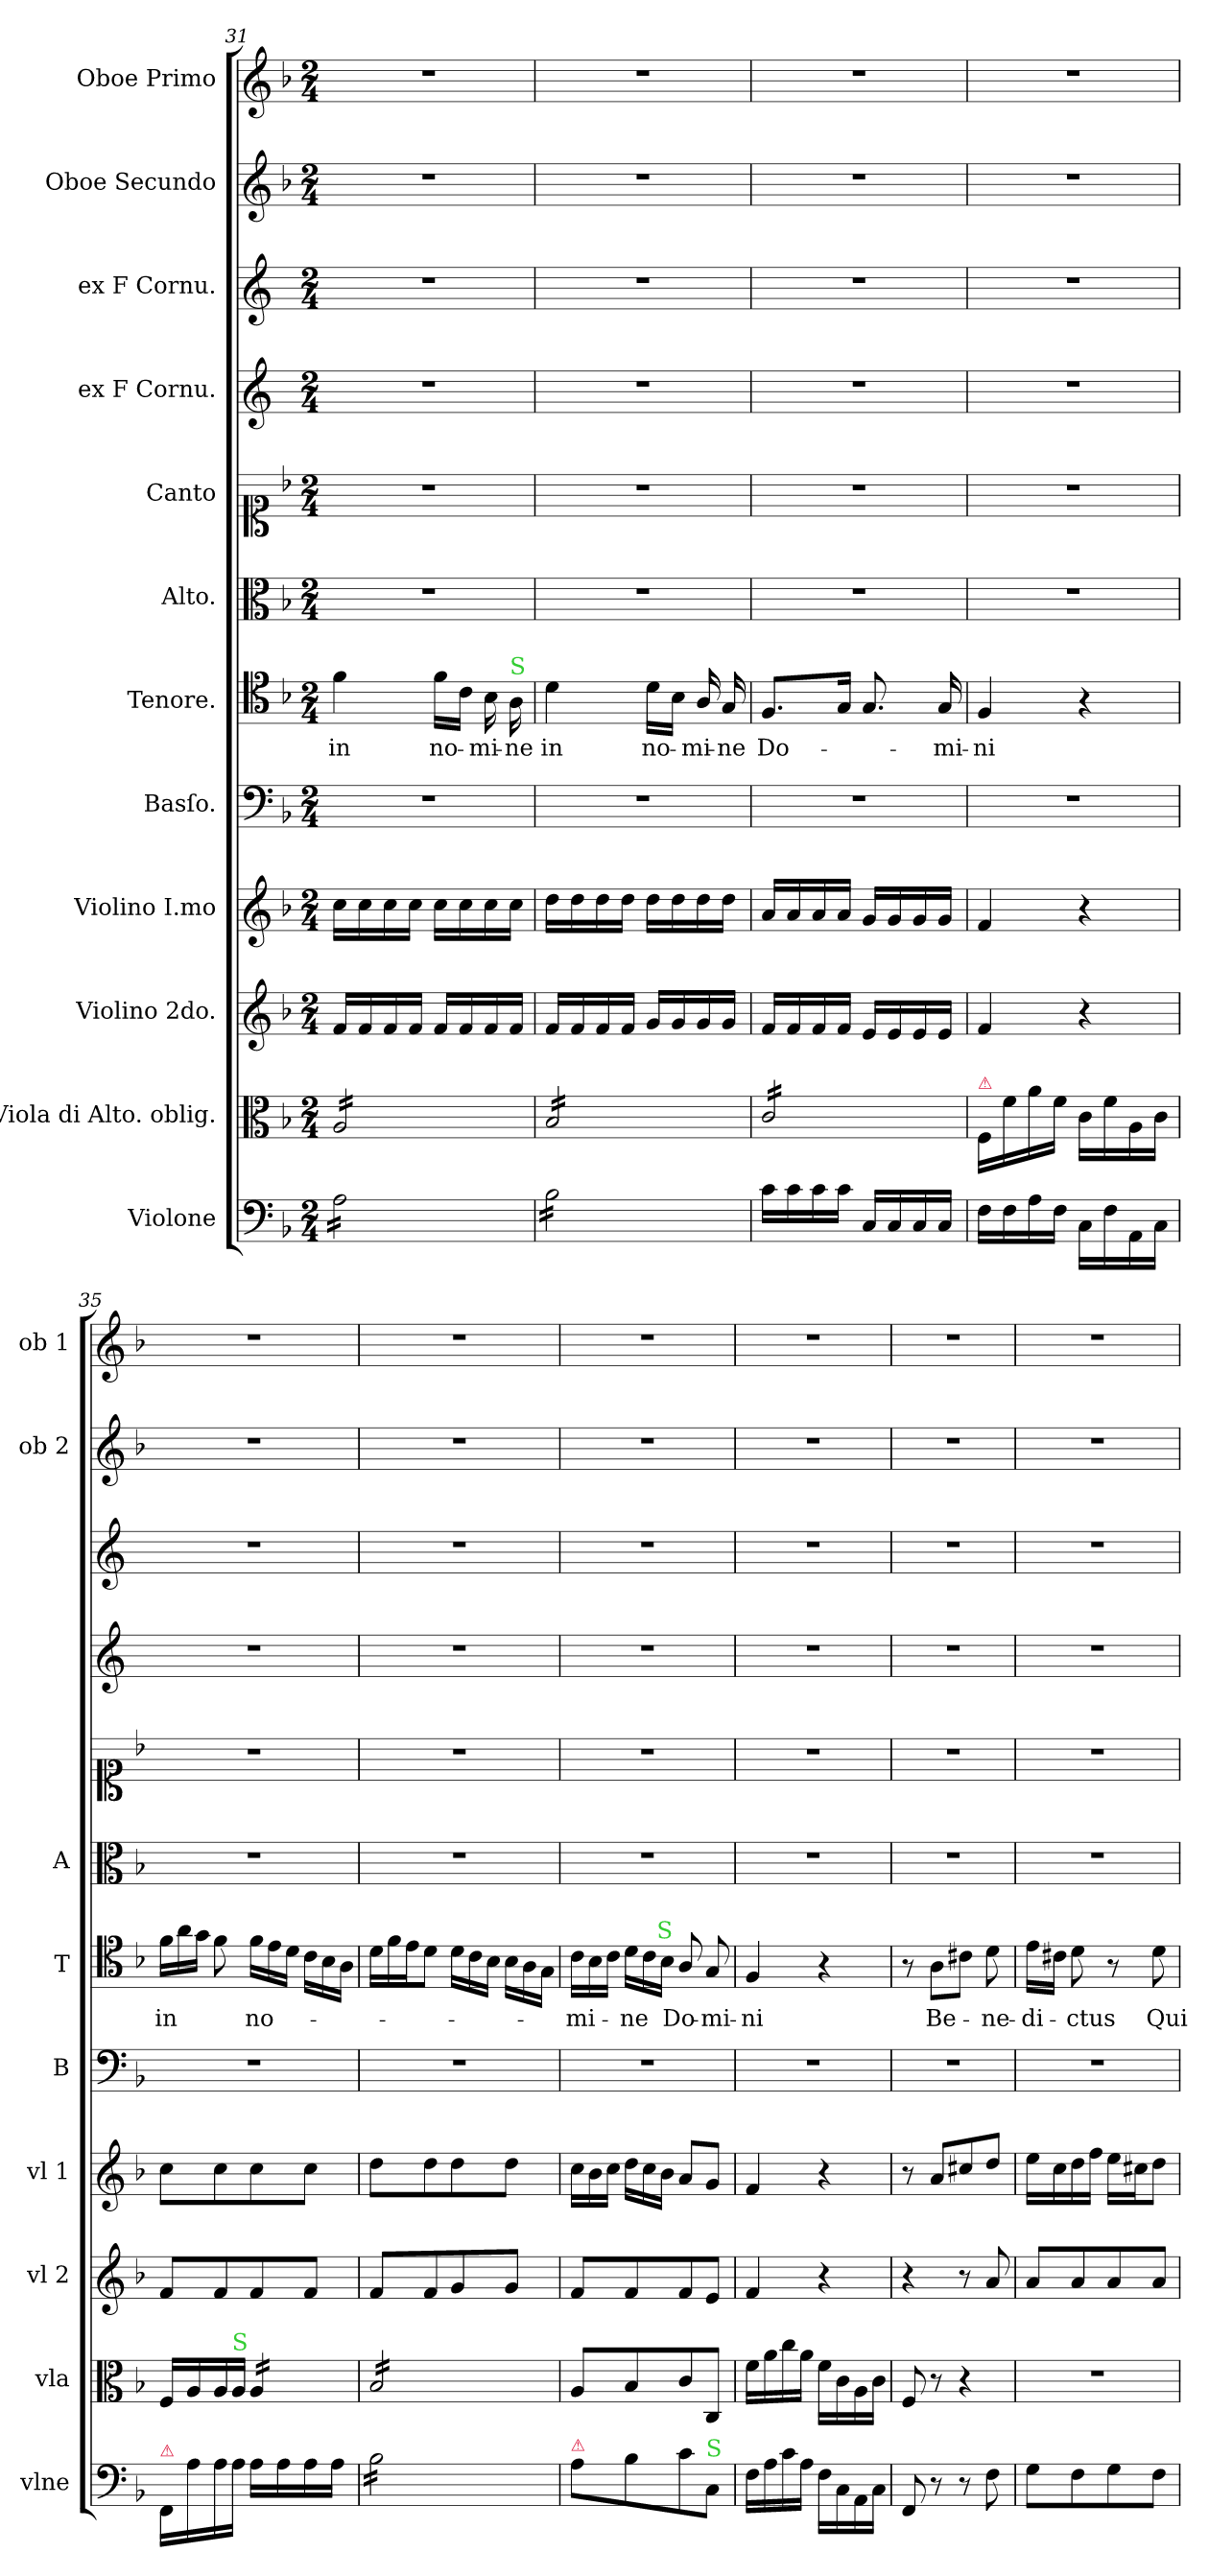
**kern	**kern	**kern	**kern	**kern	**kern	**text	**kern	**kern	**kern	**kern	**kern	**kern
*part12	*part11	*part10	*part9	*part8	*part7	*part7	*part6	*part5	*part4	*part3	*part2	*part1
*staff12	*staff11	*staff10	*staff9	*staff8	*staff7	*staff7	*staff6	*staff5	*staff4	*staff3	*staff2	*staff1
*I"Violone	*I"Viola di Alto. oblig.	*I"Violino 2do.	*I"Violino I.mo	*I"Basſo.	*I"Tenore.	*	*I"Alto.	*I"Canto	*I"ex F Cornu.	*I"ex F Cornu.	*I"Oboe Secundo	*I"Oboe Primo
*I'vlne	*I'vla	*I'vl 2	*I'vl 1	*I'B	*I'T	*	*I'A	*	*	*	*I'ob 2	*I'ob 1
*clefF4	*clefC3	*clefG2	*clefG2	*clefF4	*clefC4	*	*clefC3	*clefC1	*clefG2	*clefG2	*clefG2	*clefG2
*ITrd8c12	*	*	*	*	*	*	*	*	*ITrd4c7	*ITrd4c7	*	*
*k[b-]	*k[b-]	*k[b-]	*k[b-]	*k[b-]	*k[b-]	*	*k[b-]	*k[b-]	*k[b-]	*k[b-]	*k[b-]	*k[b-]
*F:	*F:	*F:	*F:	*F:	*F:	*	*F:	*F:	*F:	*F:	*F:	*F:
*M2/4	*M2/4	*M2/4	*M2/4	*M2/4	*M2/4	*	*M2/4	*M2/4	*M2/4	*M2/4	*M2/4	*M2/4
=31	=31	=31	=31	=31	=31	=31	=31	=31	=31	=31	=31	=31
*tremolo	*	*	*	*	*	*	*	*	*	*	*	*
*	*tremolo	*	*	*	*	*	*	*	*	*	*	*
16AA\LL	16A/LL	16f/LL	16cc\LL	2r	4f\	in	2r	2r	2r	2r	2r	2r
16AA\	16A/	16f/	16cc\	.	.	.	.	.	.	.	.	.
16AA\	16A/	16f/	16cc\	.	.	.	.	.	.	.	.	.
16AA\	16A/	16f/JJ	16cc\JJ	.	.	.	.	.	.	.	.	.
16AA\	16A/	16f/LL	16cc\LL	.	16f\LL	no-	.	.	.	.	.	.
16AA\	16A/	16f/	16cc\	.	16c\JJ	.	.	.	.	.	.	.
16AA\	16A/	16f/	16cc\	.	16B-\	-mi-	.	.	.	.	.	.
!	!	!	!	!	!LO:TX:a:color=limegreen:t=S	!	!	!	!	!	!	!
16AA\JJ	16A/JJ	16f/JJ	16cc\JJ	.	16A\	-ne	.	.	.	.	.	.
=32	=32	=32	=32	=32	=32	=32	=32	=32	=32	=32	=32	=32
16BB-\LL	16B-/LL	16f/LL	16dd\LL	2r	4d\	in	2r	2r	2r	2r	2r	2r
16BB-\	16B-/	16f/	16dd\	.	.	.	.	.	.	.	.	.
16BB-\	16B-/	16f/	16dd\	.	.	.	.	.	.	.	.	.
16BB-\	16B-/	16f/JJ	16dd\JJ	.	.	.	.	.	.	.	.	.
16BB-\	16B-/	16g/LL	16dd\LL	.	16d\LL	no-	.	.	.	.	.	.
16BB-\	16B-/	16g/	16dd\	.	16B-\JJ	.	.	.	.	.	.	.
16BB-\	16B-/	16g/	16dd\	.	16A/	-mi-	.	.	.	.	.	.
16BB-\JJ	16B-/JJ	16g/JJ	16dd\JJ	.	16G/	-ne	.	.	.	.	.	.
*Xtremolo	*	*	*	*	*	*	*	*	*	*	*	*
=33	=33	=33	=33	=33	=33	=33	=33	=33	=33	=33	=33	=33
16C\LL	16c/LL	16f/LL	16a/LL	2r	8.F/L	Do-	2r	2r	2r	2r	2r	2r
16C\	16c/	16f/	16a/	.	.	.	.	.	.	.	.	.
16C\	16c/	16f/	16a/	.	.	.	.	.	.	.	.	.
16C\JJ	16c/	16f/JJ	16a/JJ	.	16G/Jk	.	.	.	.	.	.	.
16CC/LL	16c/	16e/LL	16g/LL	.	8.G/	.	.	.	.	.	.	.
16CC/	16c/	16e/	16g/	.	.	.	.	.	.	.	.	.
16CC/	16c/	16e/	16g/	.	.	.	.	.	.	.	.	.
16CC/JJ	16c/JJ	16e/JJ	16g/JJ	.	16G/	-mi-	.	.	.	.	.	.
*	*Xtremolo	*	*	*	*	*	*	*	*	*	*	*
=34	=34	=34	=34	=34	=34	=34	=34	=34	=34	=34	=34	=34
!	!LO:TX:a:color=crimson:t=⚠	!	!	!	!	!	!	!	!	!	!	!
16FF\LL	16F/LL	4f/	4f/	2r	4F/	-ni	2r	2r	2r	2r	2r	2r
16FF\	16f\	.	.	.	.	.	.	.	.	.	.	.
16AA\	16a\	.	.	.	.	.	.	.	.	.	.	.
16FF\JJ	16f\JJ	.	.	.	.	.	.	.	.	.	.	.
16CC\LL	16c\LL	4r	4r	.	4r	.	.	.	.	.	.	.
16FF\	16f\	.	.	.	.	.	.	.	.	.	.	.
16AAA\	16A\	.	.	.	.	.	.	.	.	.	.	.
16CC\JJ	16c\JJ	.	.	.	.	.	.	.	.	.	.	.
=35	=35	=35	=35	=35	=35	=35	=35	=35	=35	=35	=35	=35
*	*	*	*	*	*Xtuplet	*	*	*	*	*	*	*
!LO:TX:a:color=crimson:t=⚠	!	!	!	!	!	!	!	!	!	!	!	!
16FFF/LL	16F/LL	8f/L	8cc\L	2r	24f\LL	in	2r	2r	2r	2r	2r	2r
.	.	.	.	.	24a\	.	.	.	.	.	.	.
16AA\	16A/	.	.	.	.	.	.	.	.	.	.	.
.	.	.	.	.	24g\JJ	.	.	.	.	.	.	.
16AA\	16A/	8f/	8cc\	.	8f\	.	.	.	.	.	.	.
!	!LO:TX:a:color=limegreen:t=S	!	!	!	!	!	!	!	!	!	!	!
16AA\JJ	16A/JJ	.	.	.	.	.	.	.	.	.	.	.
*	*tremolo	*	*	*	*	*	*	*	*	*	*	*
16AA\LL	16A/LL	8f/	8cc\	.	24f\LL	no-	.	.	.	.	.	.
.	.	.	.	.	24e\	.	.	.	.	.	.	.
16AA\	16A/	.	.	.	.	.	.	.	.	.	.	.
.	.	.	.	.	24d\JJ	.	.	.	.	.	.	.
16AA\	16A/	8f/J	8cc\J	.	24c\LL	.	.	.	.	.	.	.
.	.	.	.	.	24B-\	.	.	.	.	.	.	.
16AA\JJ	16A/JJ	.	.	.	.	.	.	.	.	.	.	.
.	.	.	.	.	24A\JJ	.	.	.	.	.	.	.
=36	=36	=36	=36	=36	=36	=36	=36	=36	=36	=36	=36	=36
*tremolo	*	*	*	*	*	*	*	*	*	*	*	*
16BB-\LL	16B-/LL	8f/L	8dd\L	2r	24d\LL	.	2r	2r	2r	2r	2r	2r
.	.	.	.	.	24f\	.	.	.	.	.	.	.
16BB-\	16B-/	.	.	.	.	.	.	.	.	.	.	.
.	.	.	.	.	24e\J	.	.	.	.	.	.	.
16BB-\	16B-/	8f/	8dd\	.	8d\J	.	.	.	.	.	.	.
16BB-\	16B-/	.	.	.	.	.	.	.	.	.	.	.
16BB-\	16B-/	8g/	8dd\	.	24d\LL	.	.	.	.	.	.	.
.	.	.	.	.	24c\	.	.	.	.	.	.	.
16BB-\	16B-/	.	.	.	.	.	.	.	.	.	.	.
.	.	.	.	.	24B-\JJ	.	.	.	.	.	.	.
16BB-\	16B-/	8g/J	8dd\J	.	24B-\LL	.	.	.	.	.	.	.
.	.	.	.	.	24A\	.	.	.	.	.	.	.
16BB-\JJ	16B-/JJ	.	.	.	.	.	.	.	.	.	.	.
*	*Xtremolo	*	*	*	*	*	*	*	*	*	*	*
*Xtremolo	*	*	*	*	*	*	*	*	*	*	*	*
.	.	.	.	.	24G\JJ	.	.	.	.	.	.	.
=37	=37	=37	=37	=37	=37	=37	=37	=37	=37	=37	=37	=37
*	*	*	*Xtuplet	*	*	*	*	*	*	*	*	*
!LO:TX:a:color=crimson:t=⚠	!	!	!	!	!	!	!	!	!	!	!	!
8AA\L	8A/L	8f/L	24cc\LL	2r	24c\LL	-mi-	2r	2r	2r	2r	2r	2r
.	.	.	24b-\	.	24B-\	.	.	.	.	.	.	.
.	.	.	24cc\JJ	.	24c\JJ	.	.	.	.	.	.	.
8BB-\	8B-/	8f/	24dd\LL	.	24d\LL	-ne	.	.	.	.	.	.
.	.	.	24cc\	.	24c\	.	.	.	.	.	.	.
!	!	!	!	!	!LO:TX:a:color=limegreen:t=S	!	!	!	!	!	!	!
.	.	.	24b-\JJ	.	24B-\JJ	.	.	.	.	.	.	.
8C\	8c/	8f/	8a/L	.	8A/	Do-	.	.	.	.	.	.
!LO:TX:a:color=limegreen:t=S	!	!	!	!	!	!	!	!	!	!	!	!
8CC/J	8C/J	8e/J	8g/J	.	8G/	-mi-	.	.	.	.	.	.
=38	=38	=38	=38	=38	=38	=38	=38	=38	=38	=38	=38	=38
16FF\LL	16f\LL	4f/	4f/	2r	4F/	-ni	2r	2r	2r	2r	2r	2r
16AA\	16a\	.	.	.	.	.	.	.	.	.	.	.
16C\	16cc\	.	.	.	.	.	.	.	.	.	.	.
16AA\JJ	16a\JJ	.	.	.	.	.	.	.	.	.	.	.
16FF\LL	16f\LL	4r	4r	.	4r	.	.	.	.	.	.	.
16CC\	16c\	.	.	.	.	.	.	.	.	.	.	.
16AAA\	16A\	.	.	.	.	.	.	.	.	.	.	.
16CC\JJ	16c\JJ	.	.	.	.	.	.	.	.	.	.	.
=39	=39	=39	=39	=39	=39	=39	=39	=39	=39	=39	=39	=39
8FFF/	8F/	4r	8r	2r	8r	.	2r	2r	2r	2r	2r	2r
8r	8r	.	8a/L	.	8A\L	Be-	.	.	.	.	.	.
8r	4r	8r	8cc#X/	.	8c#X\J	.	.	.	.	.	.	.
8FF\	.	8a/	8dd/J	.	8d\	-ne-	.	.	.	.	.	.
=40	=40	=40	=40	=40	=40	=40	=40	=40	=40	=40	=40	=40
8GG\L	2r	8a/L	16ee\LL	2r	16e\LL	-di-	2r	2r	2r	2r	2r	2r
.	.	.	16cc\	.	16c#X\JJ	.	.	.	.	.	.	.
8FF\	.	8a/	16dd\	.	8d\	-ctus	.	.	.	.	.	.
.	.	.	16ff\JJ	.	.	.	.	.	.	.	.	.
8GG\	.	8a/	16ee\LL	.	8r	.	.	.	.	.	.	.
.	.	.	16cc#X\J	.	.	.	.	.	.	.	.	.
8FF\J	.	8a/J	8dd\J	.	8d\	Qui	.	.	.	.	.	.
=	=	=	=	=	=	=	=	=	=	=	=	=
*-	*-	*-	*-	*-	*-	*-	*-	*-	*-	*-	*-	*-
